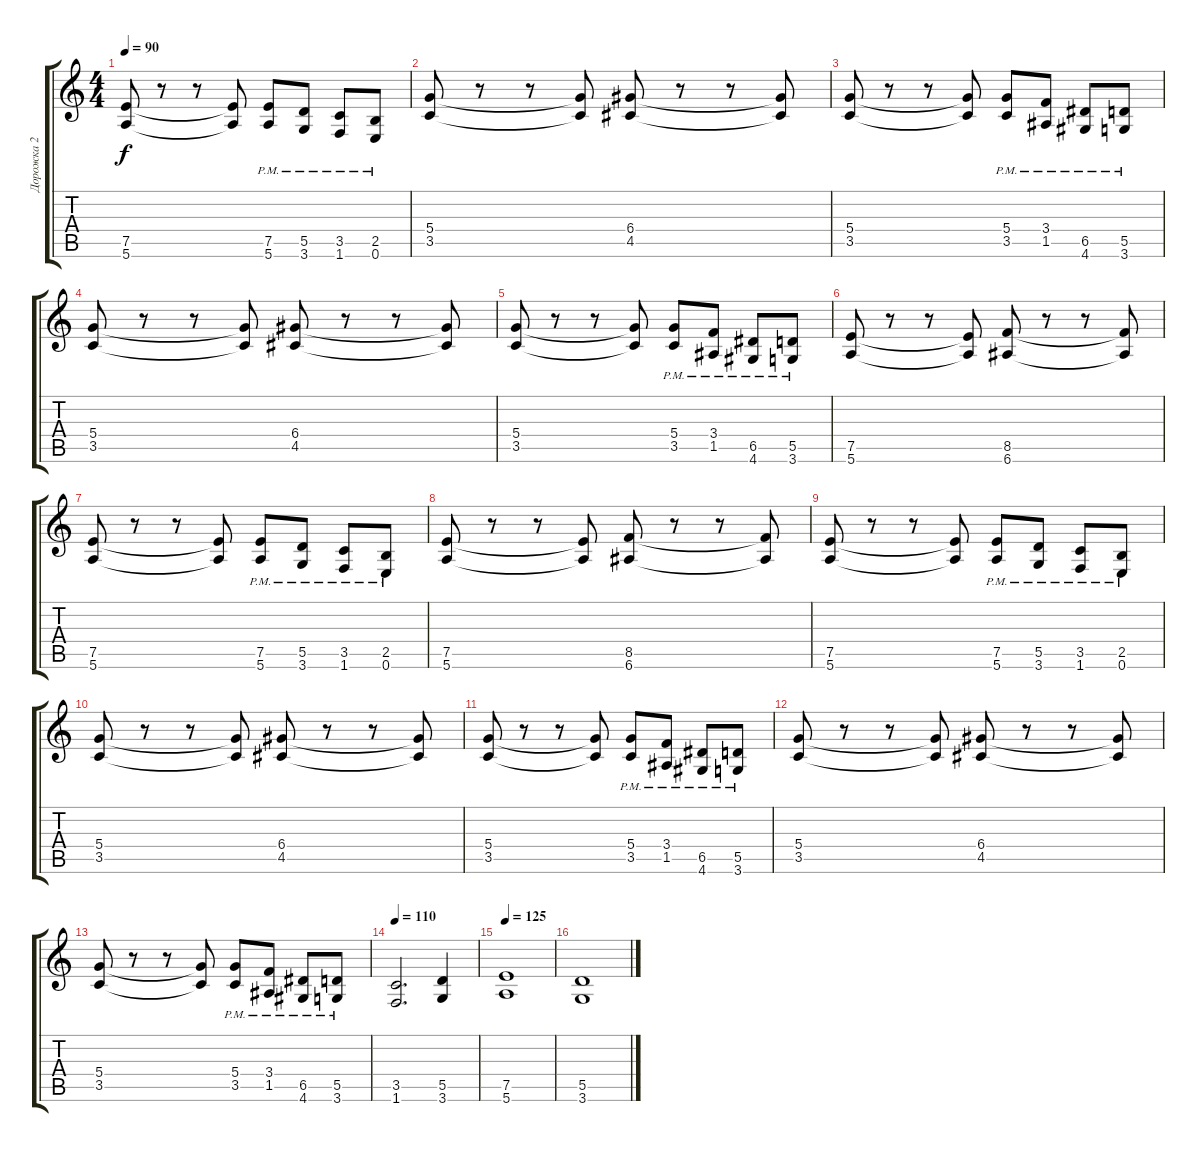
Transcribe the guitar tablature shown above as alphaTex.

\track ("Дорожка 2" "Дорожка 2") {instrument distortionguitar}
\staff {score tabs}
\tuning (E4 B3 G3 D3 A2 E2) {hide}
\ts (4 4)
\tempo 90
\clef g2
\ks c
(7.5 5.6).8{dy f} r.8 r.8 (7.5{t} 5.6{t}).8 (7.5{pm} 5.6{pm}).8 (5.5{pm} 3.6{pm}).8 (3.5{pm} 1.6{pm}).8 (2.5{pm} 0.6{pm}).8 |
(5.4 3.5).8 r.8 r.8 (5.4{t} 3.5{t}).8 (6.4 4.5).8 r.8 r.8 (6.4{t} 4.5{t}).8 |
(5.4 3.5).8 r.8 r.8 (5.4{t} 3.5{t}).8 (5.4{pm} 3.5{pm}).8 (3.4{pm} 1.5{pm}).8 (6.5{pm} 4.6{pm}).8 (5.5{pm} 3.6{pm}).8 |
(5.4 3.5).8 r.8 r.8 (5.4{t} 3.5{t}).8 (6.4 4.5).8 r.8 r.8 (6.4{t} 4.5{t}).8 |
(5.4 3.5).8 r.8 r.8 (5.4{t} 3.5{t}).8 (5.4{pm} 3.5{pm}).8 (3.4{pm} 1.5{pm}).8 (6.5{pm} 4.6{pm}).8 (5.5{pm} 3.6{pm}).8 |
(7.5 5.6).8 r.8 r.8 (7.5{t} 5.6{t}).8 (8.5 6.6).8 r.8 r.8 (8.5{t} 6.6{t}).8 |
(7.5 5.6).8 r.8 r.8 (7.5{t} 5.6{t}).8 (7.5{pm} 5.6{pm}).8 (5.5{pm} 3.6{pm}).8 (3.5{pm} 1.6{pm}).8 (2.5{pm} 0.6{pm}).8 |
(7.5 5.6).8 r.8 r.8 (7.5{t} 5.6{t}).8 (8.5 6.6).8 r.8 r.8 (8.5{t} 6.6{t}).8 |
(7.5 5.6).8 r.8 r.8 (7.5{t} 5.6{t}).8 (7.5{pm} 5.6{pm}).8 (5.5{pm} 3.6{pm}).8 (3.5{pm} 1.6{pm}).8 (2.5{pm} 0.6{pm}).8 |
(5.4 3.5).8 r.8 r.8 (5.4{t} 3.5{t}).8 (6.4 4.5).8 r.8 r.8 (6.4{t} 4.5{t}).8 |
(5.4 3.5).8 r.8 r.8 (5.4{t} 3.5{t}).8 (5.4{pm} 3.5{pm}).8 (3.4{pm} 1.5{pm}).8 (6.5{pm} 4.6{pm}).8 (5.5{pm} 3.6{pm}).8 |
(5.4 3.5).8 r.8 r.8 (5.4{t} 3.5{t}).8 (6.4 4.5).8 r.8 r.8 (6.4{t} 4.5{t}).8 |
(5.4 3.5).8 r.8 r.8 (5.4{t} 3.5{t}).8 (5.4{pm} 3.5{pm}).8 (3.4{pm} 1.5{pm}).8 (6.5{pm} 4.6{pm}).8 (5.5{pm} 3.6{pm}).8 |
\tempo 110
(3.5 1.6).2{d} (5.5 3.6).4 |
\tempo 125
(7.5 5.6).1 |
(5.5 3.6).1
